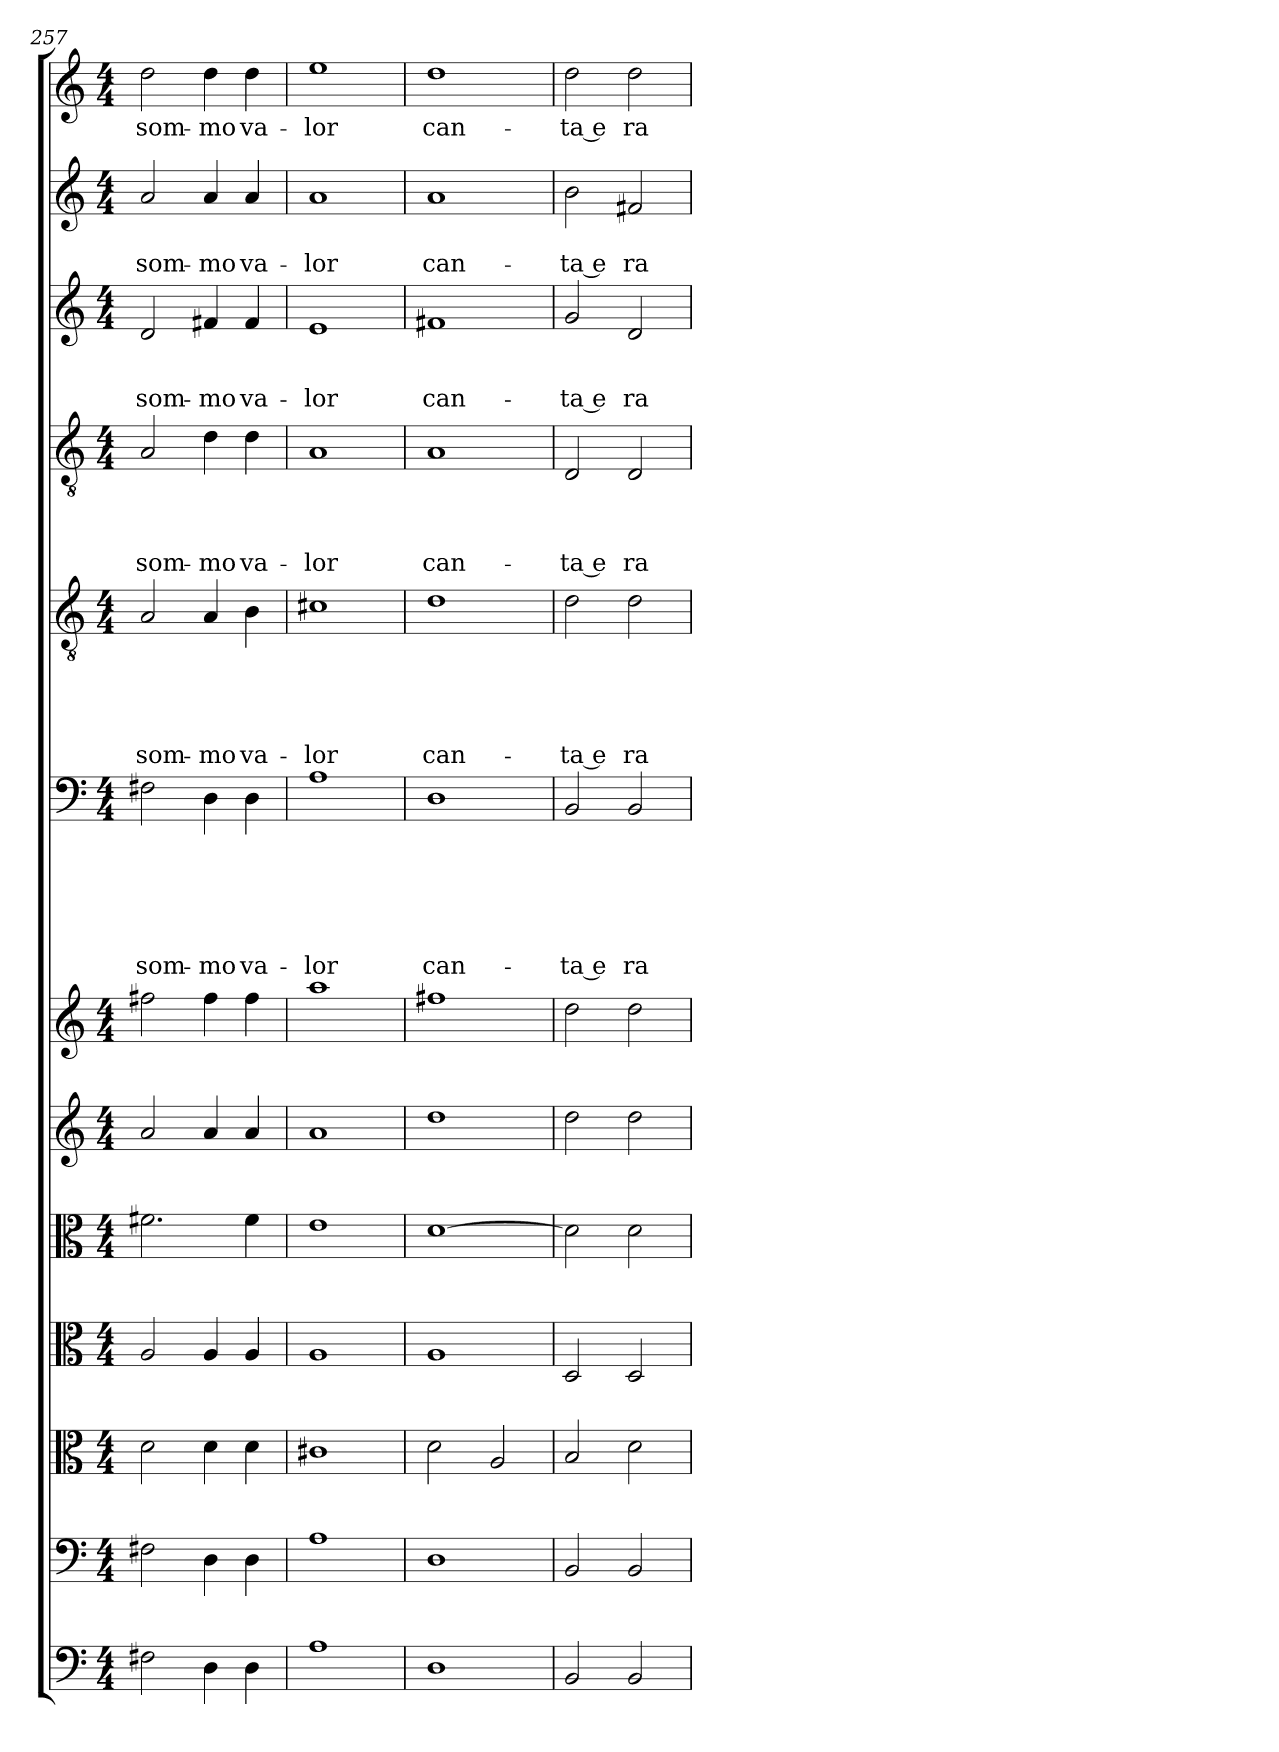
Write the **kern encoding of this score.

**kern	**kern	**kern	**kern	**kern	**kern	**kern	**kern	**text	**text	**text	**text	**text	**text	**kern	**text	**text	**text	**text	**text	**kern	**text	**text	**text	**text	**kern	**text	**text	**text	**kern	**text	**text	**kern	**text
*part13	*part12	*part11	*part10	*part9	*part8	*part7	*part6	*part6	*part6	*part6	*part6	*part6	*part6	*part5	*part5	*part5	*part5	*part5	*part5	*part4	*part4	*part4	*part4	*part4	*part3	*part3	*part3	*part3	*part2	*part2	*part2	*part1	*part1
*staff13	*staff12	*staff11	*staff10	*staff9	*staff8	*staff7	*staff6	*staff6	*staff6	*staff6	*staff6	*staff6	*staff6	*staff5	*staff5	*staff5	*staff5	*staff5	*staff5	*staff4	*staff4	*staff4	*staff4	*staff4	*staff3	*staff3	*staff3	*staff3	*staff2	*staff2	*staff2	*staff1	*staff1
*clefF4	*clefF4	*clefC3	*clefC3	*clefC3	*clefG2	*clefG2	*clefF4	*	*	*	*	*	*	*clefGv2	*	*	*	*	*	*clefGv2	*	*	*	*	*clefG2	*	*	*	*clefG2	*	*	*clefG2	*
*k[]	*k[]	*k[]	*k[]	*k[]	*k[]	*k[]	*k[]	*	*	*	*	*	*	*k[]	*	*	*	*	*	*k[]	*	*	*	*	*k[]	*	*	*	*k[]	*	*	*k[]	*
*C:	*C:	*C:	*C:	*C:	*C:	*C:	*C:	*	*	*	*	*	*	*C:	*	*	*	*	*	*C:	*	*	*	*	*C:	*	*	*	*C:	*	*	*C:	*
*M4/4	*M4/4	*M4/4	*M4/4	*M4/4	*M4/4	*M4/4	*M4/4	*	*	*	*	*	*	*M4/4	*	*	*	*	*	*M4/4	*	*	*	*	*M4/4	*	*	*	*M4/4	*	*	*M4/4	*
=257	=257	=257	=257	=257	=257	=257	=257	=257	=257	=257	=257	=257	=257	=257	=257	=257	=257	=257	=257	=257	=257	=257	=257	=257	=257	=257	=257	=257	=257	=257	=257	=257	=257
!	!	!	!	!	!	!	!	!	!	!	!	!	!LO:LY:b	!	!	!	!	!	!LO:LY:b	!	!	!	!	!LO:LY:b	!	!	!	!LO:LY:b	!	!	!LO:LY:b	!	!LO:LY:b
2F#X\	2F#X\	2d\	2A/	2.f#X\	2a/	2ff#X\	2F#X\	.	.	.	.	.	som-	2A/	.	.	.	.	som-	2A/	.	.	.	som-	2d/	.	.	som-	2a/	.	som-	2dd\	som-
!	!	!	!	!	!	!	!	!	!	!	!	!	!LO:LY:b	!	!	!	!	!	!LO:LY:b	!	!	!	!	!LO:LY:b	!	!	!	!LO:LY:b	!	!	!LO:LY:b	!	!LO:LY:b
4D\	4D\	4d\	4A/	.	4a/	4ff#\	4D\	.	.	.	.	.	-mo	4A/	.	.	.	.	-mo	4d\	.	.	.	-mo	4f#X/	.	.	-mo	4a/	.	-mo	4dd\	-mo
!	!	!	!	!	!	!	!	!	!	!	!	!	!LO:LY:b	!	!	!	!	!	!LO:LY:b	!	!	!	!	!LO:LY:b	!	!	!	!LO:LY:b	!	!	!LO:LY:b	!	!LO:LY:b
4D\	4D\	4d\	4A/	4f#\	4a/	4ff#\	4D\	.	.	.	.	.	va-	4B\	.	.	.	.	va-	4d\	.	.	.	va-	4f#/	.	.	va-	4a/	.	va-	4dd\	va-
=258	=258	=258	=258	=258	=258	=258	=258	=258	=258	=258	=258	=258	=258	=258	=258	=258	=258	=258	=258	=258	=258	=258	=258	=258	=258	=258	=258	=258	=258	=258	=258	=258	=258
!	!	!	!	!	!	!	!	!	!	!	!	!	!LO:LY:b	!	!	!	!	!	!LO:LY:b	!	!	!	!	!LO:LY:b	!	!	!	!LO:LY:b	!	!	!LO:LY:b	!	!LO:LY:b
1A	1A	1c#X	1A	1e	1a	1aa	1A	.	.	.	.	.	-lor	1c#X	.	.	.	.	-lor	1A	.	.	.	-lor	1e	.	.	-lor	1a	.	-lor	1ee	-lor
!!LO:PB:g=z
=259	=259	=259	=259	=259	=259	=259	=259	=259	=259	=259	=259	=259	=259	=259	=259	=259	=259	=259	=259	=259	=259	=259	=259	=259	=259	=259	=259	=259	=259	=259	=259	=259	=259
!	!	!	!	!	!	!	!	!	!	!	!	!	!LO:LY:b	!	!	!	!	!	!LO:LY:b	!	!	!	!	!LO:LY:b	!	!	!	!LO:LY:b	!	!	!LO:LY:b	!	!LO:LY:b
1D	1D	2d\	1A	[1d	1dd	1ff#X	1D	.	.	.	.	.	can-	1d	.	.	.	.	can-	1A	.	.	.	can-	1f#X	.	.	can-	1a	.	can-	1dd	can-
.	.	2A/	.	.	.	.	.	.	.	.	.	.	.	.	.	.	.	.	.	.	.	.	.	.	.	.	.	.	.	.	.	.	.
=260	=260	=260	=260	=260	=260	=260	=260	=260	=260	=260	=260	=260	=260	=260	=260	=260	=260	=260	=260	=260	=260	=260	=260	=260	=260	=260	=260	=260	=260	=260	=260	=260	=260
!	!	!	!	!	!	!	!	!	!	!	!	!	!LO:LY:b	!	!	!	!	!	!LO:LY:b	!	!	!	!	!LO:LY:b	!	!	!	!LO:LY:b	!	!	!LO:LY:b	!	!LO:LY:b
2BB/	2BB/	2B/	2D/	2d\]	2dd\	2dd\	2BB/	.	.	.	.	.	-ta e	2d\	.	.	.	.	-ta e	2D/	.	.	.	-ta e	2g/	.	.	-ta e	2b\	.	-ta e	2dd\	-ta e
!	!	!	!	!	!	!	!	!	!	!	!	!	!LO:LY:b	!	!	!	!	!	!LO:LY:b	!	!	!	!	!LO:LY:b	!	!	!	!LO:LY:b	!	!	!LO:LY:b	!	!LO:LY:b
2BB/	2BB/	2d\	2D/	2d\	2dd\	2dd\	2BB/	.	.	.	.	.	ra-	2d\	.	.	.	.	ra-	2D/	.	.	.	ra-	2d/	.	.	ra-	2f#X/	.	ra-	2dd\	ra-
=	=	=	=	=	=	=	=	=	=	=	=	=	=	=	=	=	=	=	=	=	=	=	=	=	=	=	=	=	=	=	=	=	=
*-	*-	*-	*-	*-	*-	*-	*-	*-	*-	*-	*-	*-	*-	*-	*-	*-	*-	*-	*-	*-	*-	*-	*-	*-	*-	*-	*-	*-	*-	*-	*-	*-	*-
